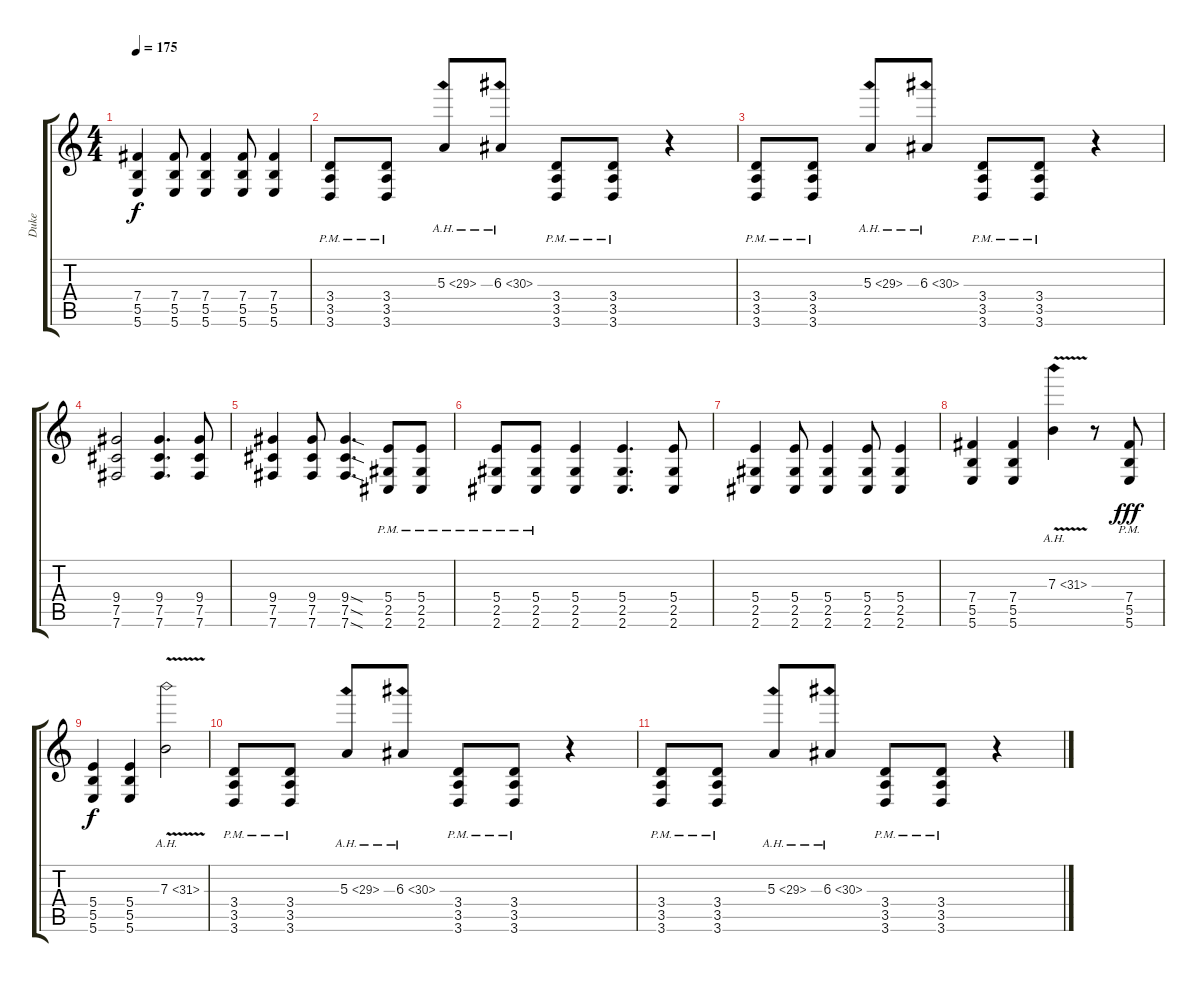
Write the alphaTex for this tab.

\track ("Duke" "Duke") {instrument overdrivenguitar}
\staff {score tabs}
\tuning (Db4 Ab3 E3 B2 Gb2 B1) {hide}
\ts (4 4)
\tempo 175
\clef g2
\ks c
(7.4 5.5 5.6).4{dy f} (7.4 5.5 5.6).8 (7.4 5.5 5.6).4 (7.4 5.5 5.6).8 (7.4 5.5 5.6).4 |
(3.4{pm} 3.5{pm} 3.6{pm}).8 (3.4{pm} 3.5{pm} 3.6{pm}).8 5.3{ah 24}.8 6.3{ah 24}.8 (3.4{pm} 3.5{pm} 3.6{pm}).8 (3.4{pm} 3.5{pm} 3.6{pm}).8 r.4 |
(3.4{pm} 3.5{pm} 3.6{pm}).8 (3.4{pm} 3.5{pm} 3.6{pm}).8 5.3{ah 24}.8 6.3{ah 24}.8 (3.4{pm} 3.5{pm} 3.6{pm}).8 (3.4{pm} 3.5{pm} 3.6{pm}).8 r.4 |
(9.4 7.5 7.6).2 (9.4 7.5 7.6).4{d} (9.4 7.5 7.6).8 |
(9.4 7.5 7.6).4 (9.4 7.5 7.6).8 (9.4{sod} 7.5{sod} 7.6{sod}).4{d} (5.4{pm} 2.5{pm} 2.6{pm}).8 (5.4{pm} 2.5{pm} 2.6{pm}).8 |
(5.4{pm} 2.5{pm} 2.6{pm}).8 (5.4{pm} 2.5{pm} 2.6{pm}).8 (5.4 2.5 2.6).4 (5.4 2.5 2.6).4{d} (5.4 2.5 2.6).8 |
(5.4 2.5 2.6).4 (5.4 2.5 2.6).8 (5.4 2.5 2.6).4 (5.4 2.5 2.6).8 (5.4 2.5 2.6).4 |
(7.4 5.5 5.6).4 (7.4 5.5 5.6).4 7.3{ah 24 v}.4 r.8 (7.4{pm} 5.5{pm} 5.6{pm}).8{dy fff} |
(5.4 5.5 5.6).4{dy f} (5.4 5.5 5.6).4 7.3{ah 24 v}.2 |
(3.4{pm} 3.5{pm} 3.6{pm}).8 (3.4{pm} 3.5{pm} 3.6{pm}).8 5.3{ah 24}.8 6.3{ah 24}.8 (3.4{pm} 3.5{pm} 3.6{pm}).8 (3.4{pm} 3.5{pm} 3.6{pm}).8 r.4 |
(3.4{pm} 3.5{pm} 3.6{pm}).8 (3.4{pm} 3.5{pm} 3.6{pm}).8 5.3{ah 24}.8 6.3{ah 24}.8 (3.4{pm} 3.5{pm} 3.6{pm}).8 (3.4{pm} 3.5{pm} 3.6{pm}).8 r.4
